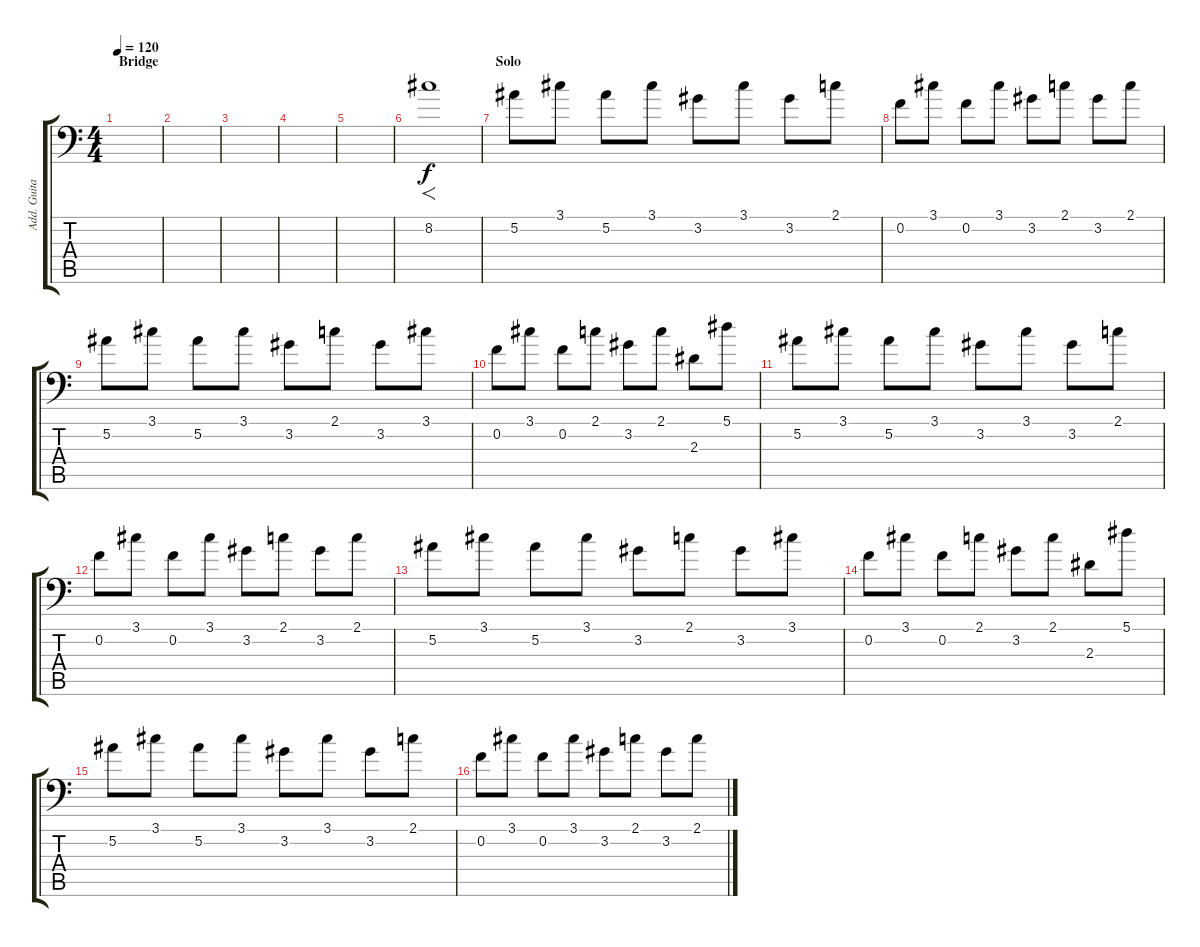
\track ("Add. Guitar" "Add. Guita") {instrument distortionguitar}
\staff {score tabs}
\tuning (Bb3 F3 Db3 Ab2 Eb2 Bb1) {hide}
\ts (4 4)
\section ("" "Bridge")
\tempo 120
\clef f4
\ks c
|
|
|
|
|
8.2.1{f} |
\section ("" "Solo")
5.2.8 3.1.8 5.2.8 3.1.8 3.2.8 3.1.8 3.2.8 2.1.8 |
0.2.8 3.1.8 0.2.8 3.1.8 3.2.8 2.1.8 3.2.8 2.1.8 |
5.2.8 3.1.8 5.2.8 3.1.8 3.2.8 2.1.8 3.2.8 3.1.8 |
0.2.8 3.1.8 0.2.8 2.1.8 3.2.8 2.1.8 2.3.8 5.1.8 |
5.2.8 3.1.8 5.2.8 3.1.8 3.2.8 3.1.8 3.2.8 2.1.8 |
0.2.8 3.1.8 0.2.8 3.1.8 3.2.8 2.1.8 3.2.8 2.1.8 |
5.2.8 3.1.8 5.2.8 3.1.8 3.2.8 2.1.8 3.2.8 3.1.8 |
0.2.8 3.1.8 0.2.8 2.1.8 3.2.8 2.1.8 2.3.8 5.1.8 |
5.2.8 3.1.8 5.2.8 3.1.8 3.2.8 3.1.8 3.2.8 2.1.8 |
0.2.8 3.1.8 0.2.8 3.1.8 3.2.8 2.1.8 3.2.8 2.1.8
